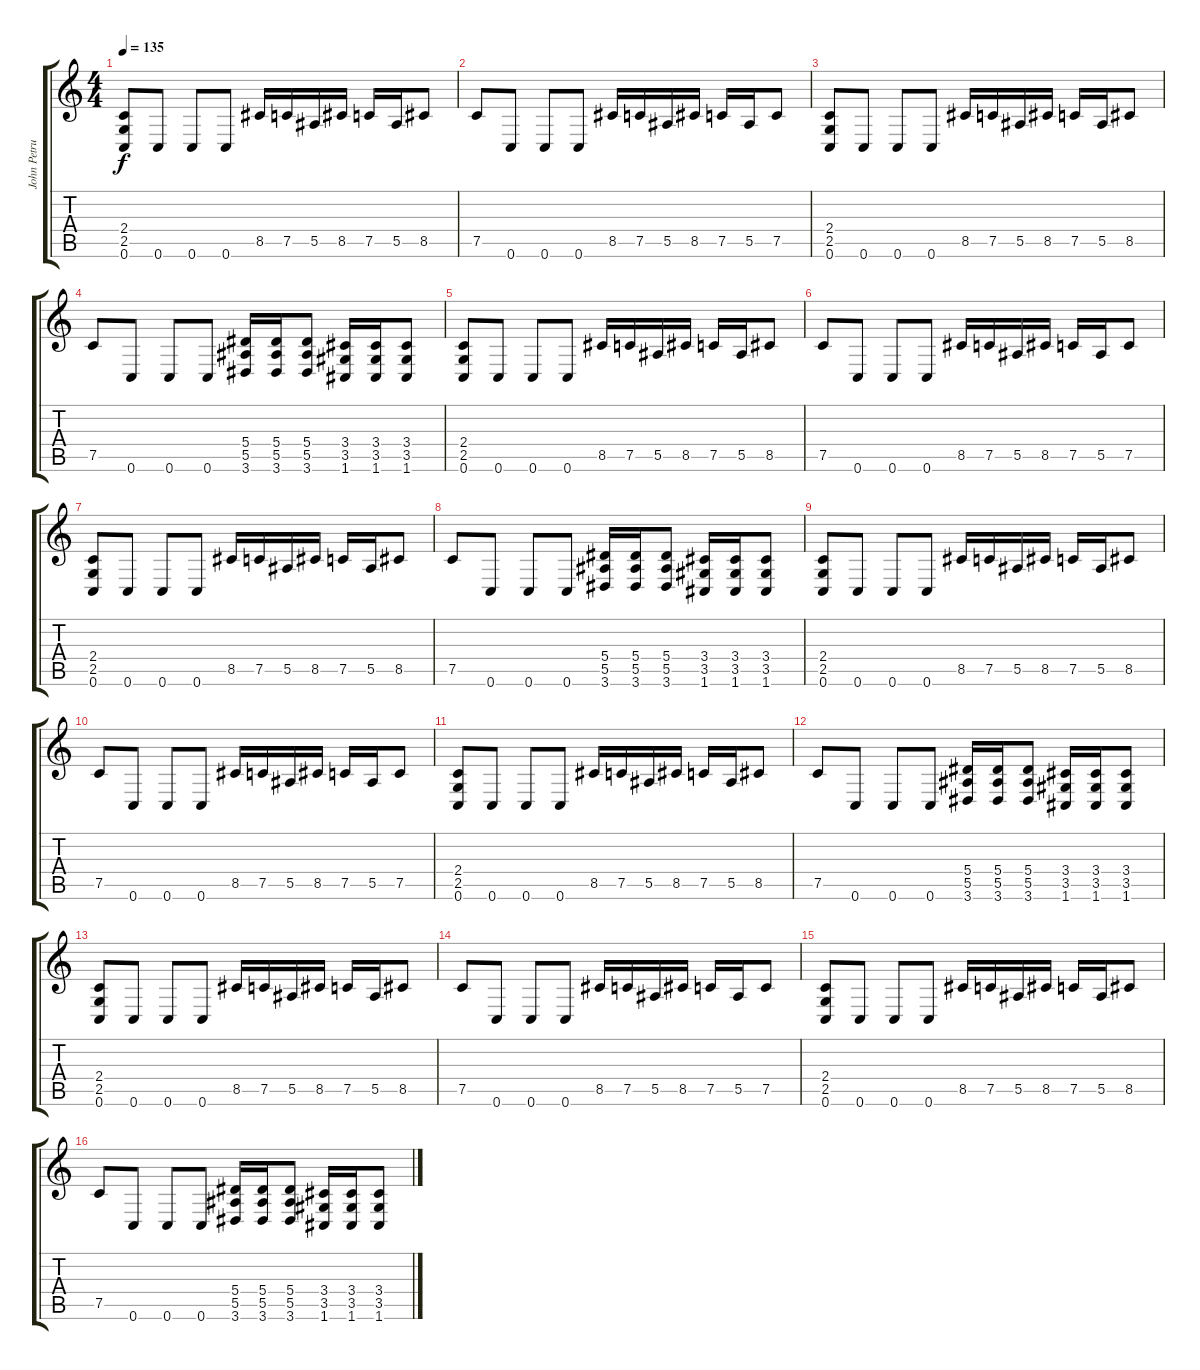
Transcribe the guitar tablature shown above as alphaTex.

\track ("John Petrucci" "John Petru") {instrument distortionguitar}
\staff {score tabs}
\tuning (C4 G3 Eb3 Bb2 F2 C2) {hide}
\ts (4 4)
\tempo 135
\clef g2
\ks c
(2.4 2.5 0.6).8{dy f} 0.6.8 0.6.8 0.6.8 8.5.16 7.5.16 5.5.16 8.5.16 7.5.16 5.5.16 8.5.8 |
7.5.8 0.6.8 0.6.8 0.6.8 8.5.16 7.5.16 5.5.16 8.5.16 7.5.16 5.5.16 7.5.8 |
(2.4 2.5 0.6).8 0.6.8 0.6.8 0.6.8 8.5.16 7.5.16 5.5.16 8.5.16 7.5.16 5.5.16 8.5.8 |
7.5.8 0.6.8 0.6.8 0.6.8 (5.4 5.5 3.6).16 (5.4 5.5 3.6).16 (5.4 5.5 3.6).8 (3.4 3.5 1.6).16 (3.4 3.5 1.6).16 (3.4 3.5 1.6).8 |
(2.4 2.5 0.6).8 0.6.8 0.6.8 0.6.8 8.5.16 7.5.16 5.5.16 8.5.16 7.5.16 5.5.16 8.5.8 |
7.5.8 0.6.8 0.6.8 0.6.8 8.5.16 7.5.16 5.5.16 8.5.16 7.5.16 5.5.16 7.5.8 |
(2.4 2.5 0.6).8 0.6.8 0.6.8 0.6.8 8.5.16 7.5.16 5.5.16 8.5.16 7.5.16 5.5.16 8.5.8 |
7.5.8 0.6.8 0.6.8 0.6.8 (5.4 5.5 3.6).16 (5.4 5.5 3.6).16 (5.4 5.5 3.6).8 (3.4 3.5 1.6).16 (3.4 3.5 1.6).16 (3.4 3.5 1.6).8 |
(2.4 2.5 0.6).8 0.6.8 0.6.8 0.6.8 8.5.16 7.5.16 5.5.16 8.5.16 7.5.16 5.5.16 8.5.8 |
7.5.8 0.6.8 0.6.8 0.6.8 8.5.16 7.5.16 5.5.16 8.5.16 7.5.16 5.5.16 7.5.8 |
(2.4 2.5 0.6).8 0.6.8 0.6.8 0.6.8 8.5.16 7.5.16 5.5.16 8.5.16 7.5.16 5.5.16 8.5.8 |
7.5.8 0.6.8 0.6.8 0.6.8 (5.4 5.5 3.6).16 (5.4 5.5 3.6).16 (5.4 5.5 3.6).8 (3.4 3.5 1.6).16 (3.4 3.5 1.6).16 (3.4 3.5 1.6).8 |
(2.4 2.5 0.6).8 0.6.8 0.6.8 0.6.8 8.5.16 7.5.16 5.5.16 8.5.16 7.5.16 5.5.16 8.5.8 |
7.5.8 0.6.8 0.6.8 0.6.8 8.5.16 7.5.16 5.5.16 8.5.16 7.5.16 5.5.16 7.5.8 |
(2.4 2.5 0.6).8 0.6.8 0.6.8 0.6.8 8.5.16 7.5.16 5.5.16 8.5.16 7.5.16 5.5.16 8.5.8 |
7.5.8 0.6.8 0.6.8 0.6.8 (5.4 5.5 3.6).16 (5.4 5.5 3.6).16 (5.4 5.5 3.6).8 (3.4 3.5 1.6).16 (3.4 3.5 1.6).16 (3.4 3.5 1.6).8
